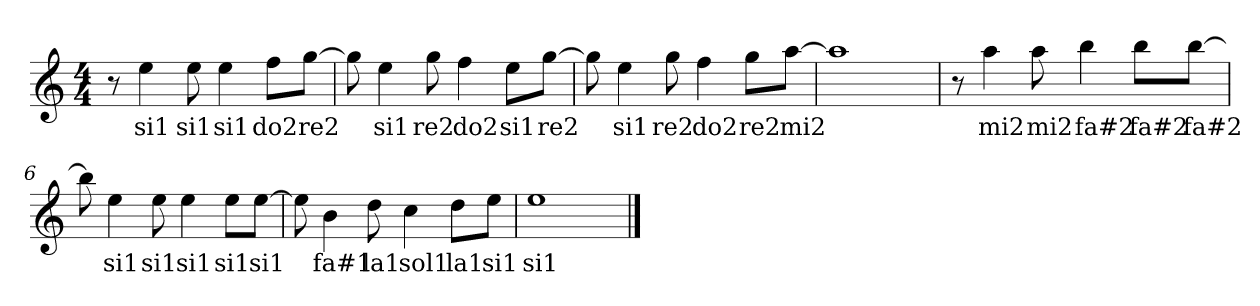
**kern	**text
*part1	*part1
*staff1	*staff1
*clefG2	*
*k[]	*
*C:	*
*M4/4	*
=1	=1
8r	.
!	!LO:LY:b
4ee\	si1
!	!LO:LY:b
8ee\	si1
!	!LO:LY:b
4ee\	si1
!	!LO:LY:b
8ff\L	do2
!	!LO:LY:b
[8gg\J	re2
=2	=2
8gg\]	.
!	!LO:LY:b
4ee\	si1
!	!LO:LY:b
8gg\	re2
!	!LO:LY:b
4ff\	do2
!	!LO:LY:b
8ee\L	si1
!	!LO:LY:b
[8gg\J	re2
=3	=3
8gg\]	.
!	!LO:LY:b
4ee\	si1
!	!LO:LY:b
8gg\	re2
!	!LO:LY:b
4ff\	do2
!	!LO:LY:b
8gg\L	re2
!	!LO:LY:b
[8aa\J	mi2
=4	=4
1aa]	.
!!LO:LB:g=z
=5	=5
8r	.
!	!LO:LY:b
4aa\	mi2
!	!LO:LY:b
8aa\	mi2
!	!LO:LY:b
4bb\	fa#2
!	!LO:LY:b
8bb\L	fa#2
!	!LO:LY:b
[8bb\J	fa#2
=6	=6
8bb\]	.
!	!LO:LY:b
4ee\	si1
!	!LO:LY:b
8ee\	si1
!	!LO:LY:b
4ee\	si1
!	!LO:LY:b
8ee\L	si1
!	!LO:LY:b
[8ee\J	si1
=7	=7
8ee\]	.
!	!LO:LY:b
4b\	fa#1
!	!LO:LY:b
8dd\	la1
!	!LO:LY:b
4cc\	sol1
!	!LO:LY:b
8dd\L	la1
!	!LO:LY:b
8ee\J	si1
=8	=8
!	!LO:LY:b
1ee	si1
==	==
*-	*-
